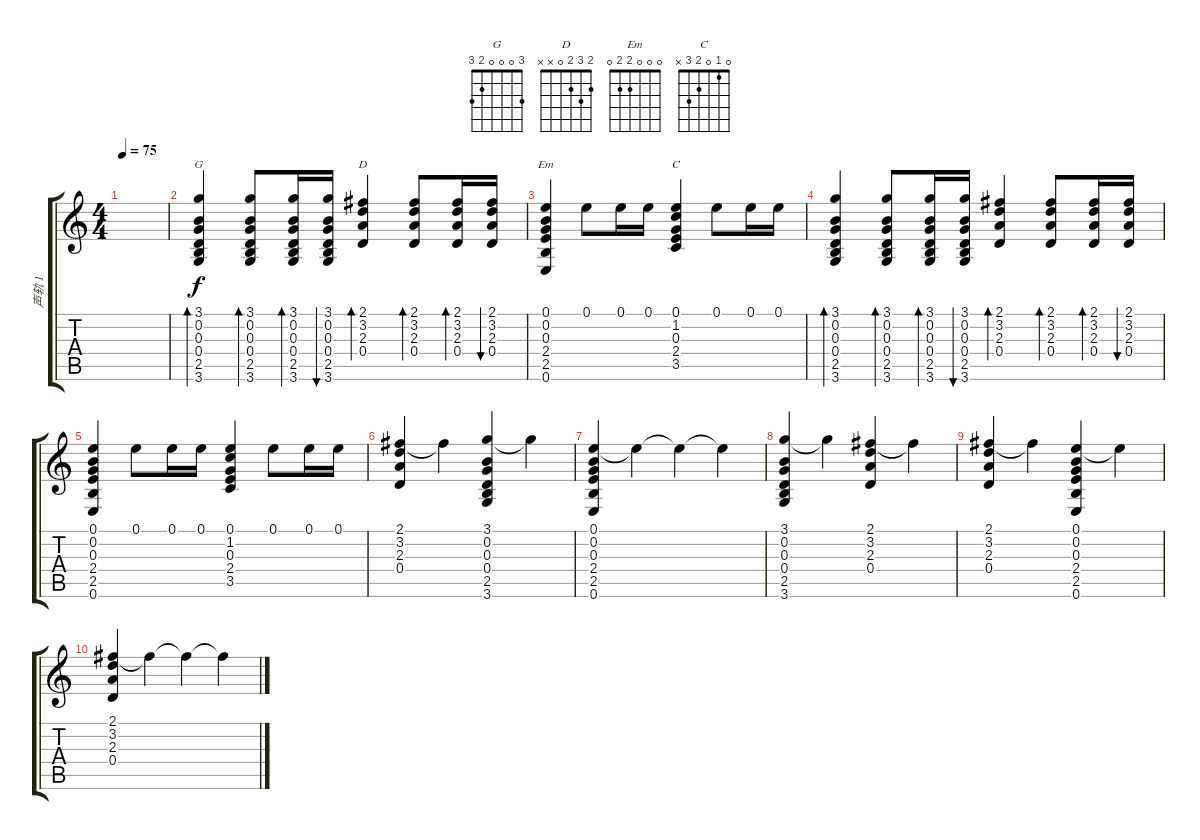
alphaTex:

\track ("声轨 1" "声轨 1") {instrument acousticguitarsteel}
\staff {score tabs}
\tuning (E4 B3 G3 D3 A2 E2) {hide}
\chord ("G" 3 0 0 0 2 3)
\chord ("D" 2 3 2 0 x x)
\chord ("Em" 0 0 0 2 2 0)
\chord ("C" 0 1 0 2 3 x)
\ts (4 4)
\tempo 75
\clef g2
\ks c
|
(3.1 0.2 0.3 0.4 2.5 3.6).4{bd 60 ch "G"} (3.1 0.2 0.3 0.4 2.5 3.6).8{bd 60} (3.1 0.2 0.3 0.4 2.5 3.6).16{bd 60} (3.1 0.2 0.3 0.4 2.5 3.6).16{bu 60} (2.1 3.2 2.3 0.4).4{bd 60 ch "D"} (2.1 3.2 2.3 0.4).8{bd 60} (2.1 3.2 2.3 0.4).16{bd 60} (2.1 3.2 2.3 0.4).16{bu 60} |
(0.1 0.2 0.3 2.4 2.5 0.6).4{ch "Em"} 0.1.8 0.1.16 0.1.16 (0.1 1.2 0.3 2.4 3.5).4{ch "C"} 0.1.8 0.1.16 0.1.16 |
(3.1 0.2 0.3 0.4 2.5 3.6).4{bd 60} (3.1 0.2 0.3 0.4 2.5 3.6).8{bd 60} (3.1 0.2 0.3 0.4 2.5 3.6).16{bd 60} (3.1 0.2 0.3 0.4 2.5 3.6).16{bu 60} (2.1 3.2 2.3 0.4).4{bd 60} (2.1 3.2 2.3 0.4).8{bd 60} (2.1 3.2 2.3 0.4).16{bd 60} (2.1 3.2 2.3 0.4).16{bu 60} |
(0.1 0.2 0.3 2.4 2.5 0.6).4 0.1.8 0.1.16 0.1.16 (0.1 1.2 0.3 2.4 3.5).4 0.1.8 0.1.16 0.1.16 |
(2.1 3.2 2.3 0.4).4 2.1{t}.4 (3.1 0.2 0.3 0.4 2.5 3.6).4 3.1{t}.4 |
(0.1 0.2 0.3 2.4 2.5 0.6).4 0.1{t}.4 0.1{t}.4 0.1{t}.4 |
(3.1 0.2 0.3 0.4 2.5 3.6).4 3.1{t}.4 (2.1 3.2 2.3 0.4).4 2.1{t}.4 |
(2.1 3.2 2.3 0.4).4 2.1{t}.4 (0.1 0.2 0.3 2.4 2.5 0.6).4 0.1{t}.4 |
(2.1 3.2 2.3 0.4).4 2.1{t}.4 2.1{t}.4 2.1{t}.4
